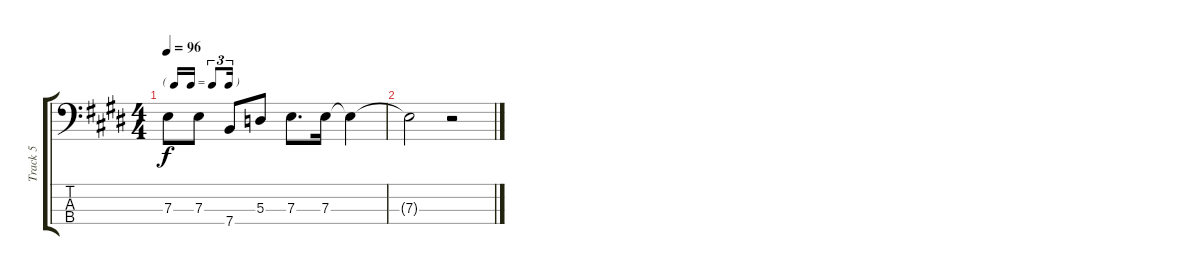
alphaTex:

\track ("Track 5" "Track 5") {instrument electricbassfinger}
\staff {score tabs}
\tuning (G2 D2 A1 E1) {hide}
\ts (4 4)
\tf triplet16th
\tempo 96
\clef f4
\ks e
7.3.8{dy f} 7.3.8 7.4.8 5.3.8 7.3.8{d} 7.3.16 7.3{t}.4 |
7.3{t}.2 r.2
